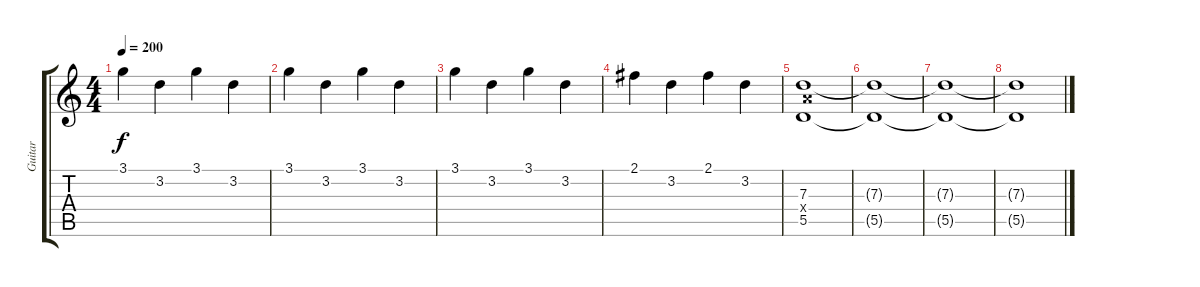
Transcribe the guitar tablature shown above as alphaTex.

\track ("Guitar" "Guitar") {instrument distortionguitar}
\staff {score tabs}
\tuning (E4 B3 G3 D3 A2 E2) {hide}
\ts (4 4)
\tempo 200
\clef g2
\ks c
3.1.4{dy f} 3.2.4 3.1.4 3.2.4 |
3.1.4 3.2.4 3.1.4 3.2.4 |
3.1.4 3.2.4 3.1.4 3.2.4 |
2.1.4 3.2.4 2.1.4 3.2.4 |
(7.3 7.4{x} 5.5).1 |
(7.3{t} 5.5{t}).1 |
(7.3{t} 5.5{t}).1 |
(7.3{t} 5.5{t}).1
